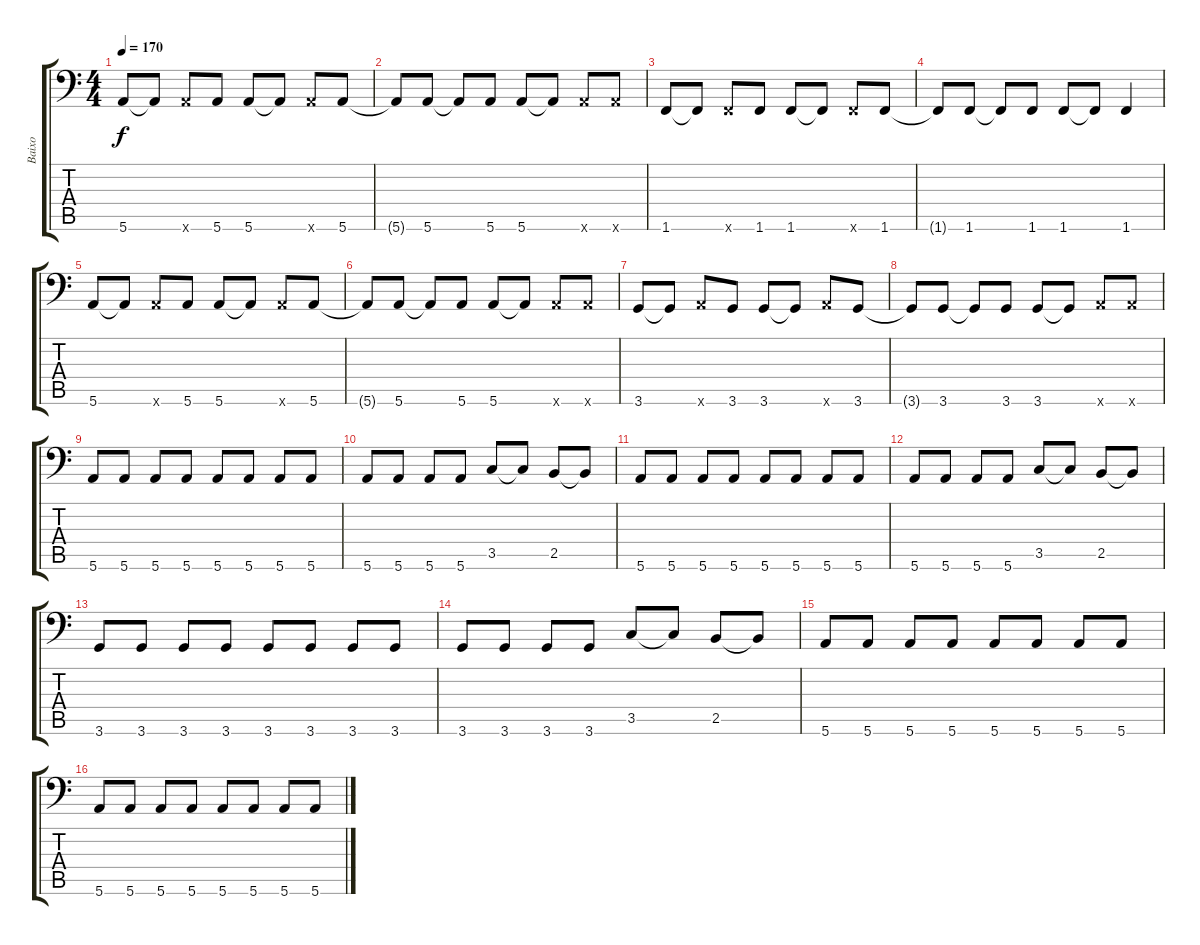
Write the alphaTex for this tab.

\track ("Baixo" "Baixo") {instrument electricbassfinger}
\staff {score tabs}
\tuning (E3 B2 G2 D2 A1 E1) {hide}
\ts (4 4)
\tempo 170
\clef f4
\ks c
5.6.8{dy f} 5.6{t}.8 5.6{x}.8 5.6.8 5.6.8 5.6{t}.8 5.6{x}.8 5.6.8 |
5.6{t}.8 5.6.8 5.6{t}.8 5.6.8 5.6.8 5.6{t}.8 5.6{x}.8 5.6{x}.8 |
1.6.8 1.6{t}.8 1.6{x}.8 1.6.8 1.6.8 1.6{t}.8 1.6{x}.8 1.6.8 |
1.6{t}.8 1.6.8 1.6{t}.8 1.6.8 1.6.8 1.6{t}.8 1.6.4 |
5.6.8 5.6{t}.8 5.6{x}.8 5.6.8 5.6.8 5.6{t}.8 5.6{x}.8 5.6.8 |
5.6{t}.8 5.6.8 5.6{t}.8 5.6.8 5.6.8 5.6{t}.8 5.6{x}.8 5.6{x}.8 |
3.6.8 3.6{t}.8 5.6{x}.8 3.6.8 3.6.8 3.6{t}.8 5.6{x}.8 3.6.8 |
3.6{t}.8 3.6.8 3.6{t}.8 3.6.8 3.6.8 3.6{t}.8 5.6{x}.8 5.6{x}.8 |
5.6.8 5.6.8 5.6.8 5.6.8 5.6.8 5.6.8 5.6.8 5.6.8 |
5.6.8 5.6.8 5.6.8 5.6.8 3.5.8 3.5{t}.8 2.5.8 2.5{t}.8 |
5.6.8 5.6.8 5.6.8 5.6.8 5.6.8 5.6.8 5.6.8 5.6.8 |
5.6.8 5.6.8 5.6.8 5.6.8 3.5.8 3.5{t}.8 2.5.8 2.5{t}.8 |
3.6.8 3.6.8 3.6.8 3.6.8 3.6.8 3.6.8 3.6.8 3.6.8 |
3.6.8 3.6.8 3.6.8 3.6.8 3.5.8 3.5{t}.8 2.5.8 2.5{t}.8 |
5.6.8 5.6.8 5.6.8 5.6.8 5.6.8 5.6.8 5.6.8 5.6.8 |
5.6.8 5.6.8 5.6.8 5.6.8 5.6.8 5.6.8 5.6.8 5.6.8
